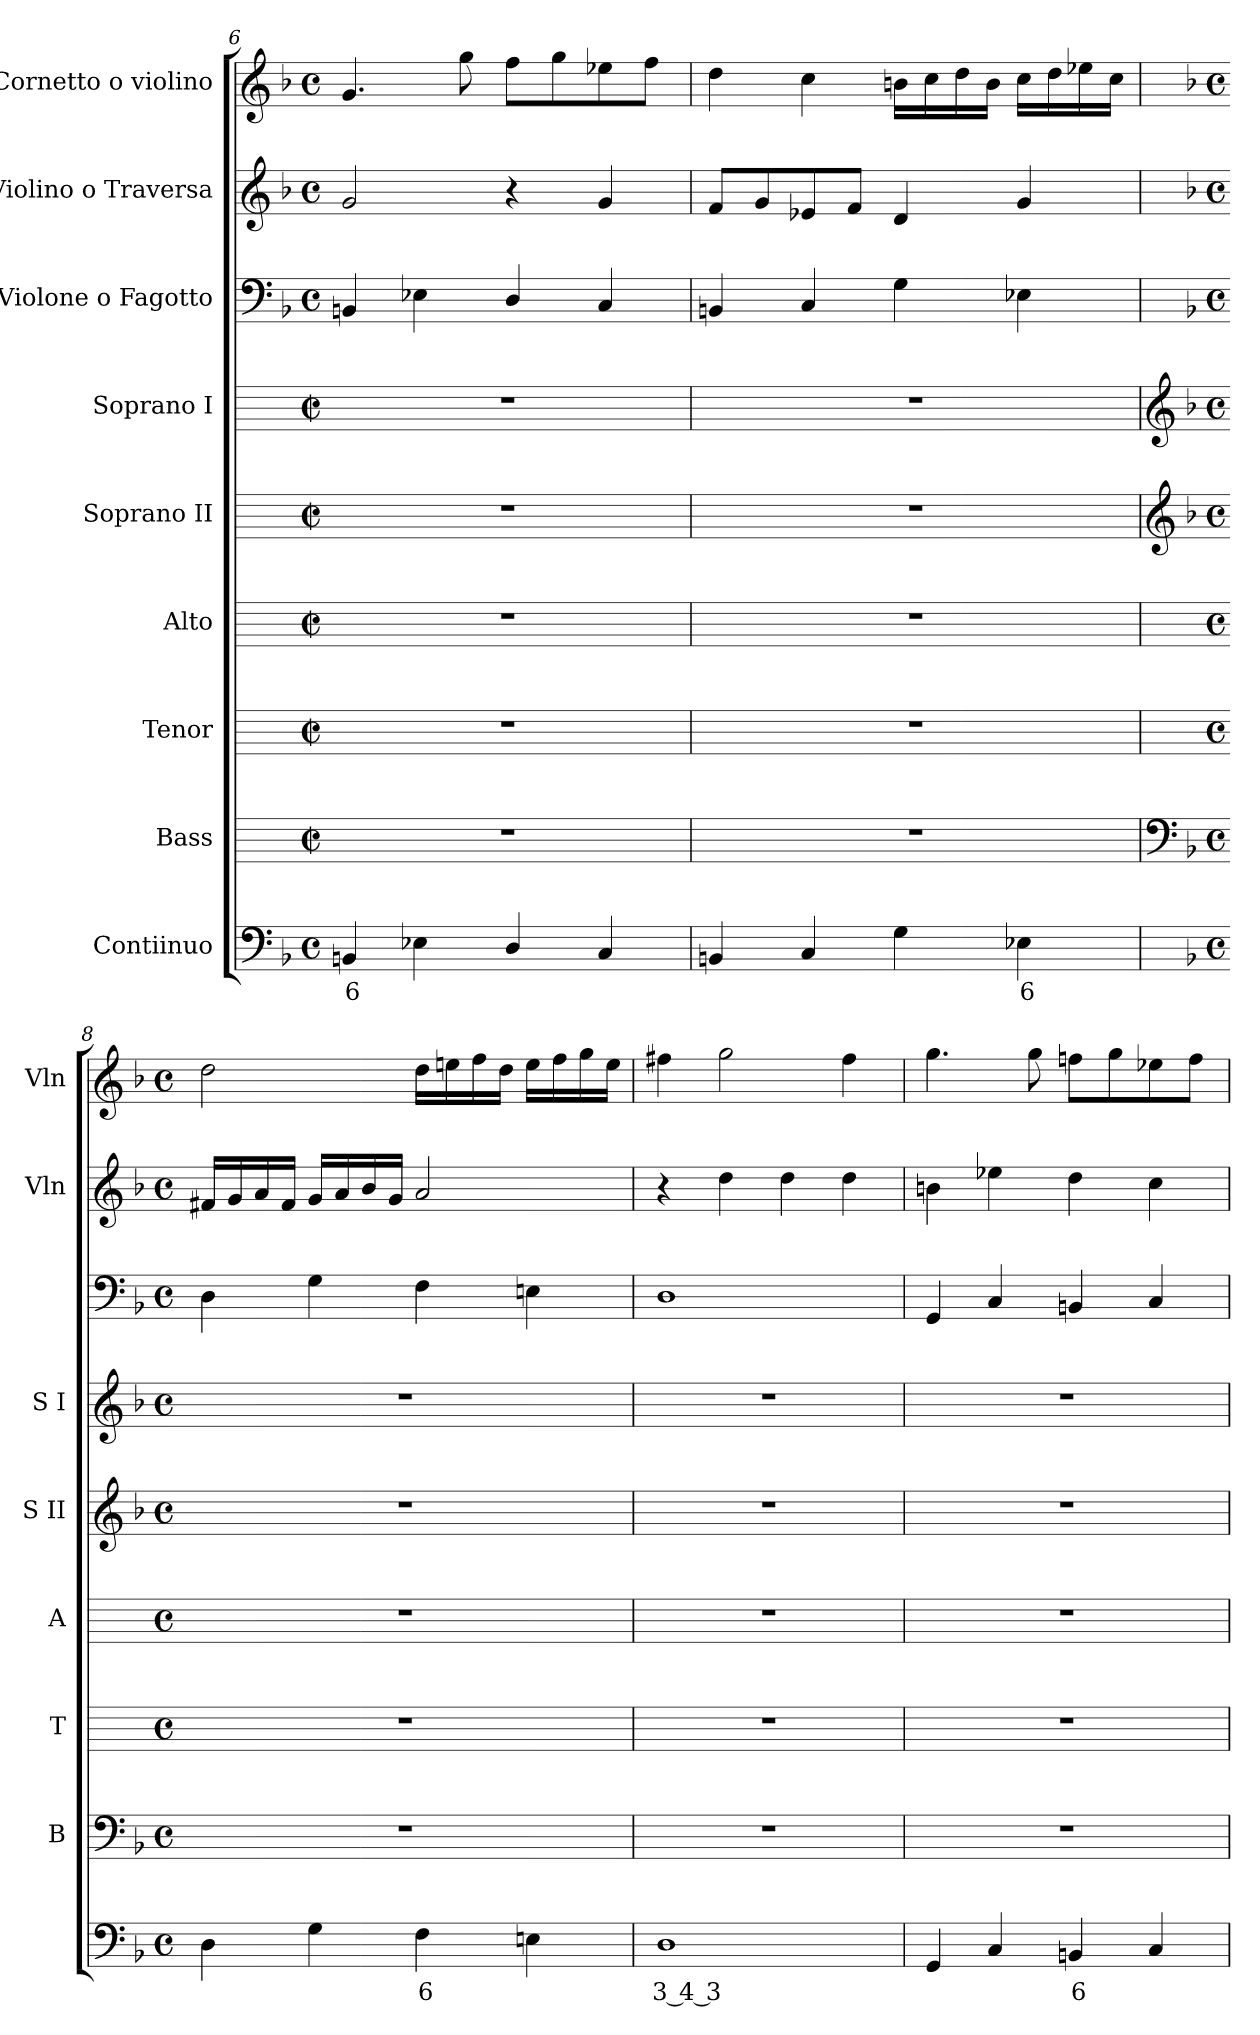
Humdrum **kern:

**kern	**text	**kern	**kern	**kern	**kern	**kern	**kern	**kern	**kern
*part9	*part9	*part8	*part7	*part6	*part5	*part4	*part3	*part2	*part1
*staff9	*staff9	*staff8	*staff7	*staff6	*staff5	*staff4	*staff3	*staff2	*staff1
*I"Contiinuo	*	*I"Bass	*I"Tenor	*I"Alto	*I"Soprano II	*I"Soprano I	*I"Violone o Fagotto	*I"Violino o Traversa	*I"Cornetto o violino
*	*	*I'B	*I'T	*I'A	*I'S II	*I'S I	*	*I'Vln	*I'Vln
*clefF4	*	*	*	*	*	*	*clefF4	*clefG2	*clefG2
*k[b-]	*	*	*	*	*	*	*k[b-]	*k[b-]	*k[b-]
*F:	*	*	*	*	*	*	*F:	*F:	*F:
*M4/4	*	*M2/2	*M2/2	*M2/2	*M2/2	*M2/2	*M4/4	*M4/4	*M4/4
*met(c)	*	*met(c|)	*met(c|)	*met(c|)	*met(c|)	*met(c|)	*met(c)	*met(c)	*met(c)
=6	=6	=6	=6	=6	=6	=6	=6	=6	=6
!	!LO:LY:b	!	!	!	!	!	!	!	!
4BBn	6	1r	1r	1r	1r	1r	4BBn	2g	4.g
4E-X	.	.	.	.	.	.	4E-X	.	.
.	.	.	.	.	.	.	.	.	8gg
4D/	.	.	.	.	.	.	4D/	4r	8ffL
.	.	.	.	.	.	.	.	.	8gg
4C	.	.	.	.	.	.	4C	4g	8ee-X
.	.	.	.	.	.	.	.	.	8ffJ
=7	=7	=7	=7	=7	=7	=7	=7	=7	=7
4BBn	.	1r	1r	1r	1r	1r	4BBn	8fL	4dd
.	.	.	.	.	.	.	.	8g	.
4C	.	.	.	.	.	.	4C	8e-X	4cc
.	.	.	.	.	.	.	.	8fJ	.
4G	.	.	.	.	.	.	4G	4d	16bnLL
.	.	.	.	.	.	.	.	.	16cc
.	.	.	.	.	.	.	.	.	16dd
.	.	.	.	.	.	.	.	.	16bJJ
!	!LO:LY:b	!	!	!	!	!	!	!	!
4E-X	6	.	.	.	.	.	4E-X	4g	16ccLL
.	.	.	.	.	.	.	.	.	16dd
.	.	.	.	.	.	.	.	.	16ee-X
.	.	.	.	.	.	.	.	.	16ccJJ
!!LO:LB:g=z
=8	=8	=8	=8	=8	=8	=8	=8	=8	=8
*	*	*clefF4	*	*	*clefG2	*clefG2	*	*	*
*	*	*k[b-]	*	*	*k[b-]	*k[b-]	*	*	*
*	*	*F:	*	*	*F:	*F:	*	*	*
*M4/4	*	*M4/4	*M4/4	*M4/4	*M4/4	*M4/4	*M4/4	*M4/4	*M4/4
*met(c)	*	*met(c)	*met(c)	*met(c)	*met(c)	*met(c)	*met(c)	*met(c)	*met(c)
4D	.	1r	1r	1r	1r	1r	4D	16f#XLL	2dd
.	.	.	.	.	.	.	.	16g	.
.	.	.	.	.	.	.	.	16a	.
.	.	.	.	.	.	.	.	16f#JJ	.
4G	.	.	.	.	.	.	4G	16gLL	.
.	.	.	.	.	.	.	.	16a	.
.	.	.	.	.	.	.	.	16b-	.
.	.	.	.	.	.	.	.	16gJJ	.
!	!LO:LY:b	!	!	!	!	!	!	!	!
4F	6	.	.	.	.	.	4F	2a	16ddLL
.	.	.	.	.	.	.	.	.	16een
.	.	.	.	.	.	.	.	.	16ff
.	.	.	.	.	.	.	.	.	16ddJJ
4En	.	.	.	.	.	.	4En	.	16eeLL
.	.	.	.	.	.	.	.	.	16ff
.	.	.	.	.	.	.	.	.	16gg
.	.	.	.	.	.	.	.	.	16eeJJ
=9	=9	=9	=9	=9	=9	=9	=9	=9	=9
!	!LO:LY:b	!	!	!	!	!	!	!	!
1D	3 4 3	1r	1r	1r	1r	1r	1D	4r	4ff#X
.	.	.	.	.	.	.	.	4dd	2gg
.	.	.	.	.	.	.	.	4dd	.
.	.	.	.	.	.	.	.	4dd	4ff#
=10	=10	=10	=10	=10	=10	=10	=10	=10	=10
4GG	.	1r	1r	1r	1r	1r	4GG	4bn	4.gg
4C	.	.	.	.	.	.	4C	4ee-X	.
.	.	.	.	.	.	.	.	.	8gg
!	!LO:LY:b	!	!	!	!	!	!	!	!
4BBn	6	.	.	.	.	.	4BBn	4dd	8ffnL
.	.	.	.	.	.	.	.	.	8gg
4C	.	.	.	.	.	.	4C	4cc	8ee-X
.	.	.	.	.	.	.	.	.	8ffJ
=	=	=	=	=	=	=	=	=	=
*-	*-	*-	*-	*-	*-	*-	*-	*-	*-
